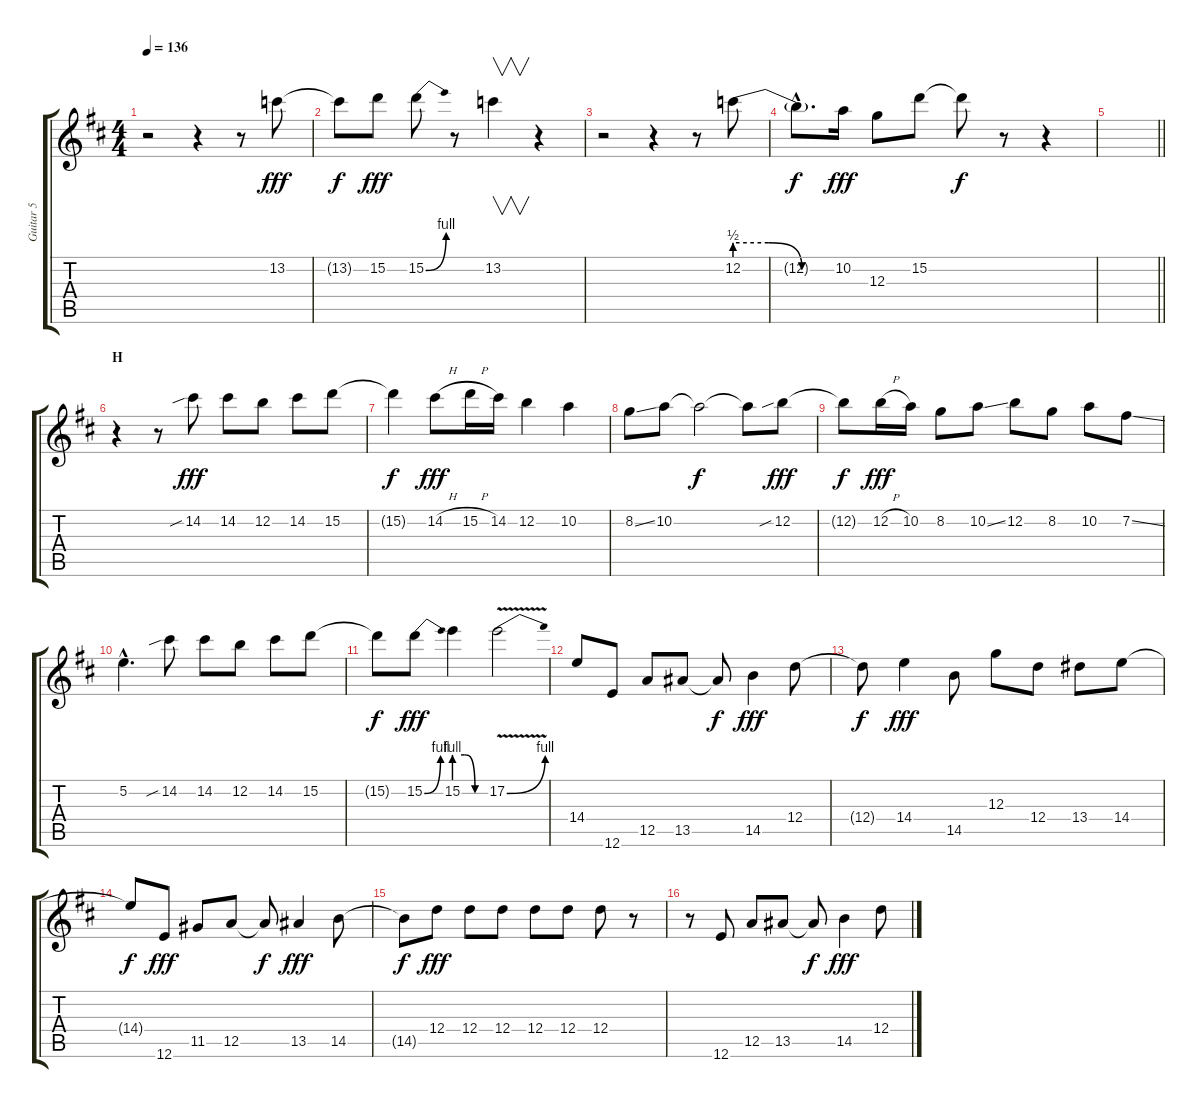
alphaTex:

\track ("Guitar 5" "Guitar 5") {instrument distortionguitar}
\staff {score tabs}
\tuning (E4 B3 G3 D3 A2 E2) {hide}
\ts (4 4)
\tempo 136
\clef g2
\ks d
r.2{dy f} r.4 r.8 13.2.8{dy fff} |
13.2{t}.8{dy f} 15.2.8{dy fff} 15.2{be (bend 0 0 60 4)}.8 r.8 13.2.4{v} r.4 |
r.2 r.4 r.8 12.2{be (custom 0 2 20 2 40 0 60 0)}.8 |
12.2{hac t}.8{d dy f} 10.2.16{dy fff} 12.3.8 15.2.8 15.2{t}.8{dy f} r.8 r.4 |
\barLineRight lightlight
|
\section ("" "H")
r.4 r.8 14.2{sib}.8{dy fff} 14.2.8 12.2.8 14.2.8 15.2.8 |
15.2{t}.4{dy f} 14.2{h}.8{dy fff} 15.2{h}.16 14.2.16 12.2.4 10.2.4 |
8.2{ss}.8 10.2.8 10.2{t}.2{dy f} 10.2{t}.8 12.2{sib}.8{dy fff} |
12.2{t}.8{dy f} 12.2{h}.16{dy fff} 10.2.16 8.2.8 10.2{ss}.8 12.2.8 8.2.8 10.2.8 7.2{ss}.8 |
5.2{hac}.4{d} 14.2{sib}.8 14.2.8 12.2.8 14.2.8 15.2.8 |
15.2{t}.8{dy f} 15.2{be (bend 0 0 60 4)}.8{dy fff} 15.2{be (custom 0 4 20 4 40 0 60 0)}.4 17.2{be (bend 0 0 60 4) v}.2 |
14.4.8 12.6.8 12.5.8 13.5.8 13.5{t}.8{dy f} 14.5.4{dy fff} 12.4.8 |
12.4{t}.8{dy f} 14.4.4{dy fff} 14.5.8 12.3.8 12.4.8 13.4.8 14.4.8 |
14.4{t}.8{dy f} 12.6.8{dy fff} 11.5.8 12.5.8 12.5{t}.8{dy f} 13.5.4{dy fff} 14.5.8 |
14.5{t}.8{dy f} 12.4.8{dy fff} 12.4.8 12.4.8 12.4.8 12.4.8 12.4.8 r.8 |
r.8 12.6.8 12.5.8 13.5.8 13.5{t}.8{dy f} 14.5.4{dy fff} 12.4.8
